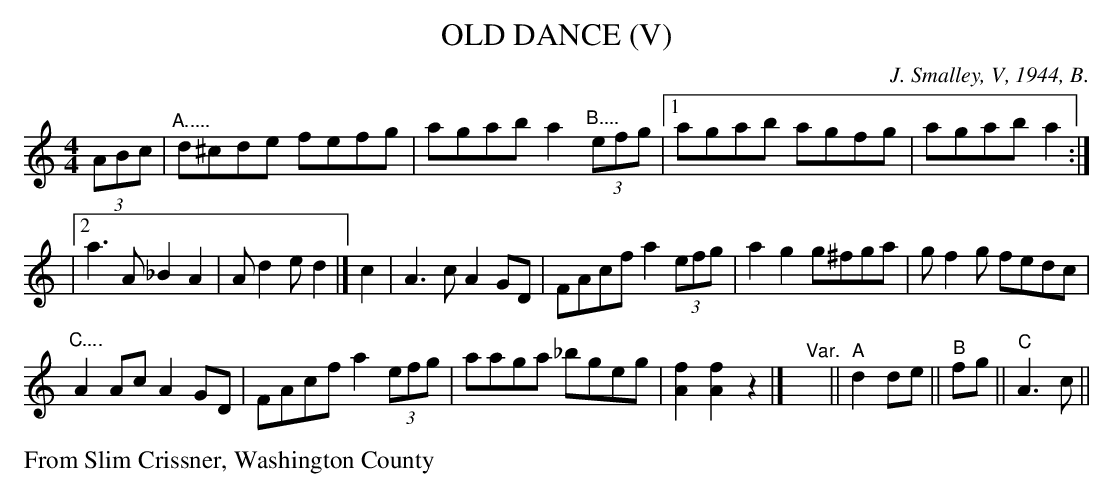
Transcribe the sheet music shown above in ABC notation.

X:1
T: OLD DANCE (V)
O: J. Smalley, V, 1944, B.
M: 4/4
L: 1/8
K: none	% The key is a bit ambiguous.
(3ABc |\
"^A....."d^cde fefg | agab a2 "^B...."(3efg |\
[1 agab agfg | agab a2 :|
|[2 a3A _B2A2 | Ad2e d2 |]\
c2 |\
A3c A2GD | FAcf a2 (3efg | a2g2 g^fga | gf2g fedc |
"^C...."A2Ac A2GD | FAcf a2 (3efg |\
aaga _bgeg | [f2A2][f2A2] z2 |]\
y"^Var."y || "^A"d2de || "^B"fg || "C"A3c ||
